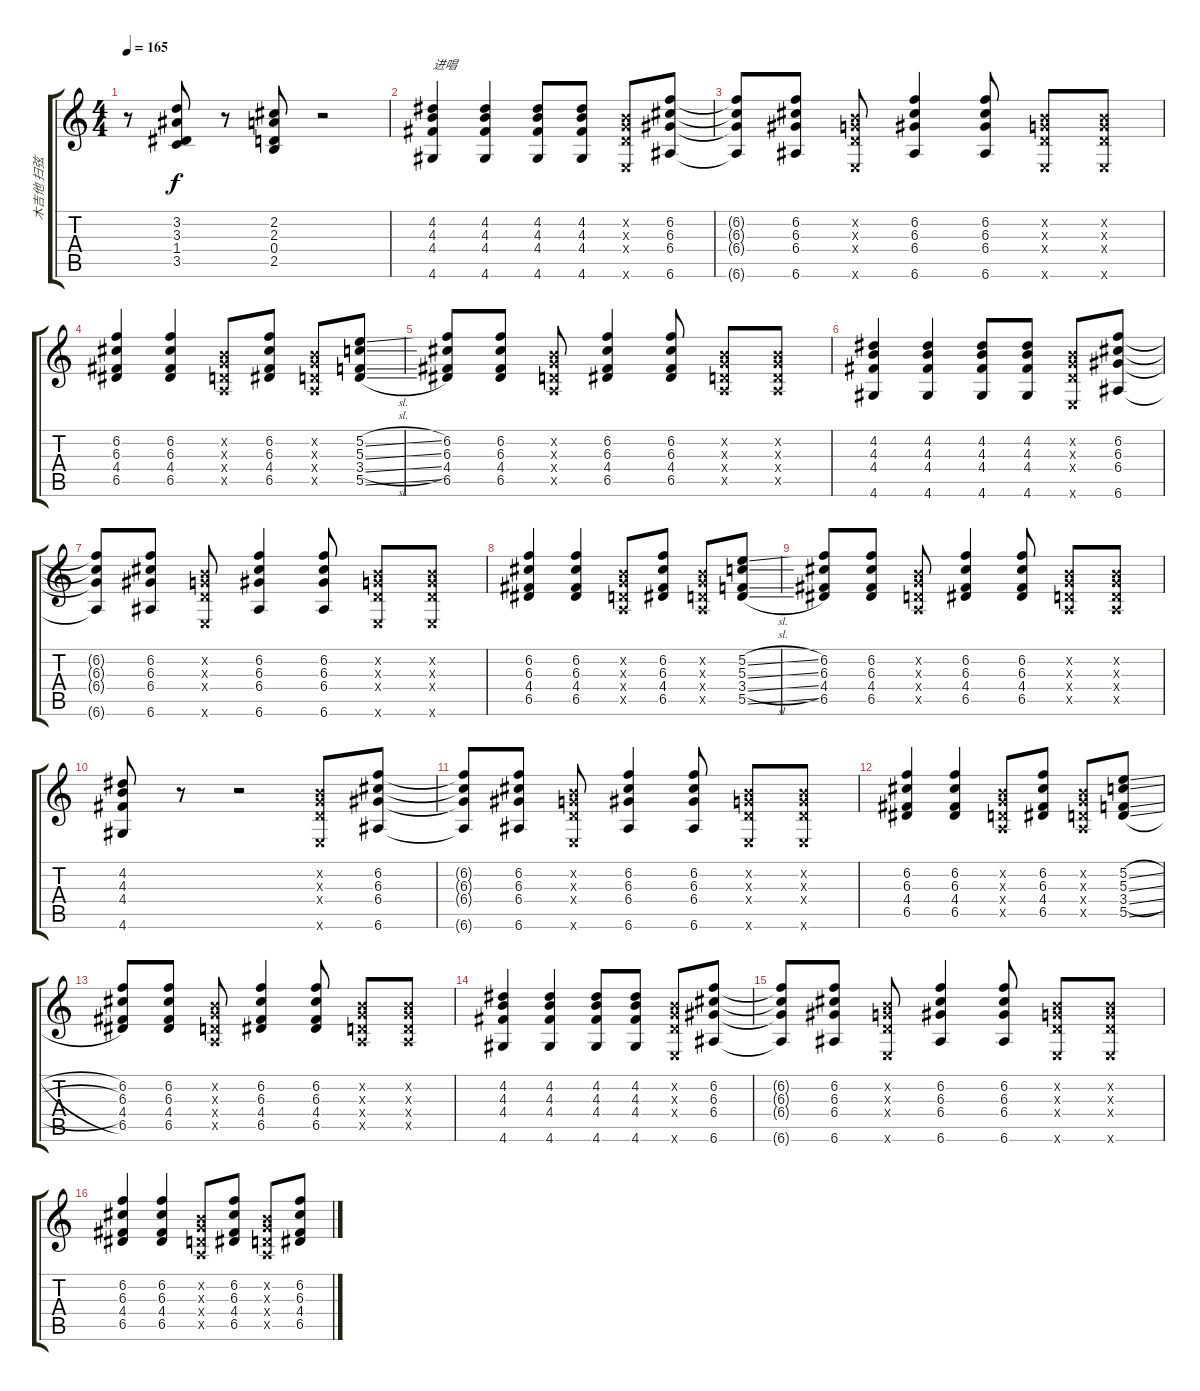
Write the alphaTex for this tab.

\track ("木吉他 扫弦" "木吉他 扫弦") {instrument acousticguitarnylon}
\staff {score tabs}
\tuning (E4 B3 G3 D3 A2 E2) {hide}
\ts (4 4)
\tempo 165
\clef g2
\ks c
r.8{dy f} (3.2 3.3 1.4 3.5).8 r.8 (2.2 2.3 0.4 2.5).8 r.2 |
(4.2 4.3 4.4 4.6).4{txt "进唱"} (4.2 4.3 4.4 4.6).4 (4.2 4.3 4.4 4.6).8 (4.2 4.3 4.4 4.6).8 (0.2{x} 0.3{x} 0.4{x} 0.6{x}).8 (6.2 6.3 6.4 6.6).8 |
(6.2{t} 6.3{t} 6.4{t} 6.6{t}).8 (6.2 6.3 6.4 6.6).8 (0.2{x} 0.3{x} 0.4{x} 0.6{x}).8 (6.2 6.3 6.4 6.6).4 (6.2 6.3 6.4 6.6).8 (0.2{x} 0.3{x} 0.4{x} 0.6{x}).8 (0.2{x} 0.3{x} 0.4{x} 0.6{x}).8 |
(6.2 6.3 4.4 6.5).4 (6.2 6.3 4.4 6.5).4 (0.2{x} 0.3{x} 0.4{x} 0.5{x}).8 (6.2 6.3 4.4 6.5).8 (0.2{x} 0.3{x} 0.4{x} 0.5{x}).8 (5.2{sl} 5.3{sl} 3.4{sl} 5.5{sl}).8 |
(6.2 6.3 4.4 6.5).8 (6.2 6.3 4.4 6.5).8 (0.2{x} 0.3{x} 0.4{x} 0.5{x}).8 (6.2 6.3 4.4 6.5).4 (6.2 6.3 4.4 6.5).8 (0.2{x} 0.3{x} 0.4{x} 0.5{x}).8 (0.2{x} 0.3{x} 0.4{x} 0.5{x}).8 |
(4.2 4.3 4.4 4.6).4 (4.2 4.3 4.4 4.6).4 (4.2 4.3 4.4 4.6).8 (4.2 4.3 4.4 4.6).8 (0.2{x} 0.3{x} 0.4{x} 0.6{x}).8 (6.2 6.3 6.4 6.6).8 |
(6.2{t} 6.3{t} 6.4{t} 6.6{t}).8 (6.2 6.3 6.4 6.6).8 (0.2{x} 0.3{x} 0.4{x} 0.6{x}).8 (6.2 6.3 6.4 6.6).4 (6.2 6.3 6.4 6.6).8 (0.2{x} 0.3{x} 0.4{x} 0.6{x}).8 (0.2{x} 0.3{x} 0.4{x} 0.6{x}).8 |
(6.2 6.3 4.4 6.5).4 (6.2 6.3 4.4 6.5).4 (0.2{x} 0.3{x} 0.4{x} 0.5{x}).8 (6.2 6.3 4.4 6.5).8 (0.2{x} 0.3{x} 0.4{x} 0.5{x}).8 (5.2{sl} 5.3{sl} 3.4{sl} 5.5{sl}).8 |
(6.2 6.3 4.4 6.5).8 (6.2 6.3 4.4 6.5).8 (0.2{x} 0.3{x} 0.4{x} 0.5{x}).8 (6.2 6.3 4.4 6.5).4 (6.2 6.3 4.4 6.5).8 (0.2{x} 0.3{x} 0.4{x} 0.5{x}).8 (0.2{x} 0.3{x} 0.4{x} 0.5{x}).8 |
(4.2 4.3 4.4 4.6).8 r.8 r.2 (0.2{x} 0.3{x} 0.4{x} 0.6{x}).8 (6.2 6.3 6.4 6.6).8 |
(6.2{t} 6.3{t} 6.4{t} 6.6{t}).8 (6.2 6.3 6.4 6.6).8 (0.2{x} 0.3{x} 0.4{x} 0.6{x}).8 (6.2 6.3 6.4 6.6).4 (6.2 6.3 6.4 6.6).8 (0.2{x} 0.3{x} 0.4{x} 0.6{x}).8 (0.2{x} 0.3{x} 0.4{x} 0.6{x}).8 |
(6.2 6.3 4.4 6.5).4 (6.2 6.3 4.4 6.5).4 (0.2{x} 0.3{x} 0.4{x} 0.5{x}).8 (6.2 6.3 4.4 6.5).8 (0.2{x} 0.3{x} 0.4{x} 0.5{x}).8 (5.2{sl} 5.3{sl} 3.4{sl} 5.5{sl}).8 |
(6.2 6.3 4.4 6.5).8 (6.2 6.3 4.4 6.5).8 (0.2{x} 0.3{x} 0.4{x} 0.5{x}).8 (6.2 6.3 4.4 6.5).4 (6.2 6.3 4.4 6.5).8 (0.2{x} 0.3{x} 0.4{x} 0.5{x}).8 (0.2{x} 0.3{x} 0.4{x} 0.5{x}).8 |
(4.2 4.3 4.4 4.6).4 (4.2 4.3 4.4 4.6).4 (4.2 4.3 4.4 4.6).8 (4.2 4.3 4.4 4.6).8 (0.2{x} 0.3{x} 0.4{x} 0.6{x}).8 (6.2 6.3 6.4 6.6).8 |
(6.2{t} 6.3{t} 6.4{t} 6.6{t}).8 (6.2 6.3 6.4 6.6).8 (0.2{x} 0.3{x} 0.4{x} 0.6{x}).8 (6.2 6.3 6.4 6.6).4 (6.2 6.3 6.4 6.6).8 (0.2{x} 0.3{x} 0.4{x} 0.6{x}).8 (0.2{x} 0.3{x} 0.4{x} 0.6{x}).8 |
(6.2 6.3 4.4 6.5).4 (6.2 6.3 4.4 6.5).4 (0.2{x} 0.3{x} 0.4{x} 0.5{x}).8 (6.2 6.3 4.4 6.5).8 (0.2{x} 0.3{x} 0.4{x} 0.5{x}).8 (6.2 6.3 4.4 6.5).8
